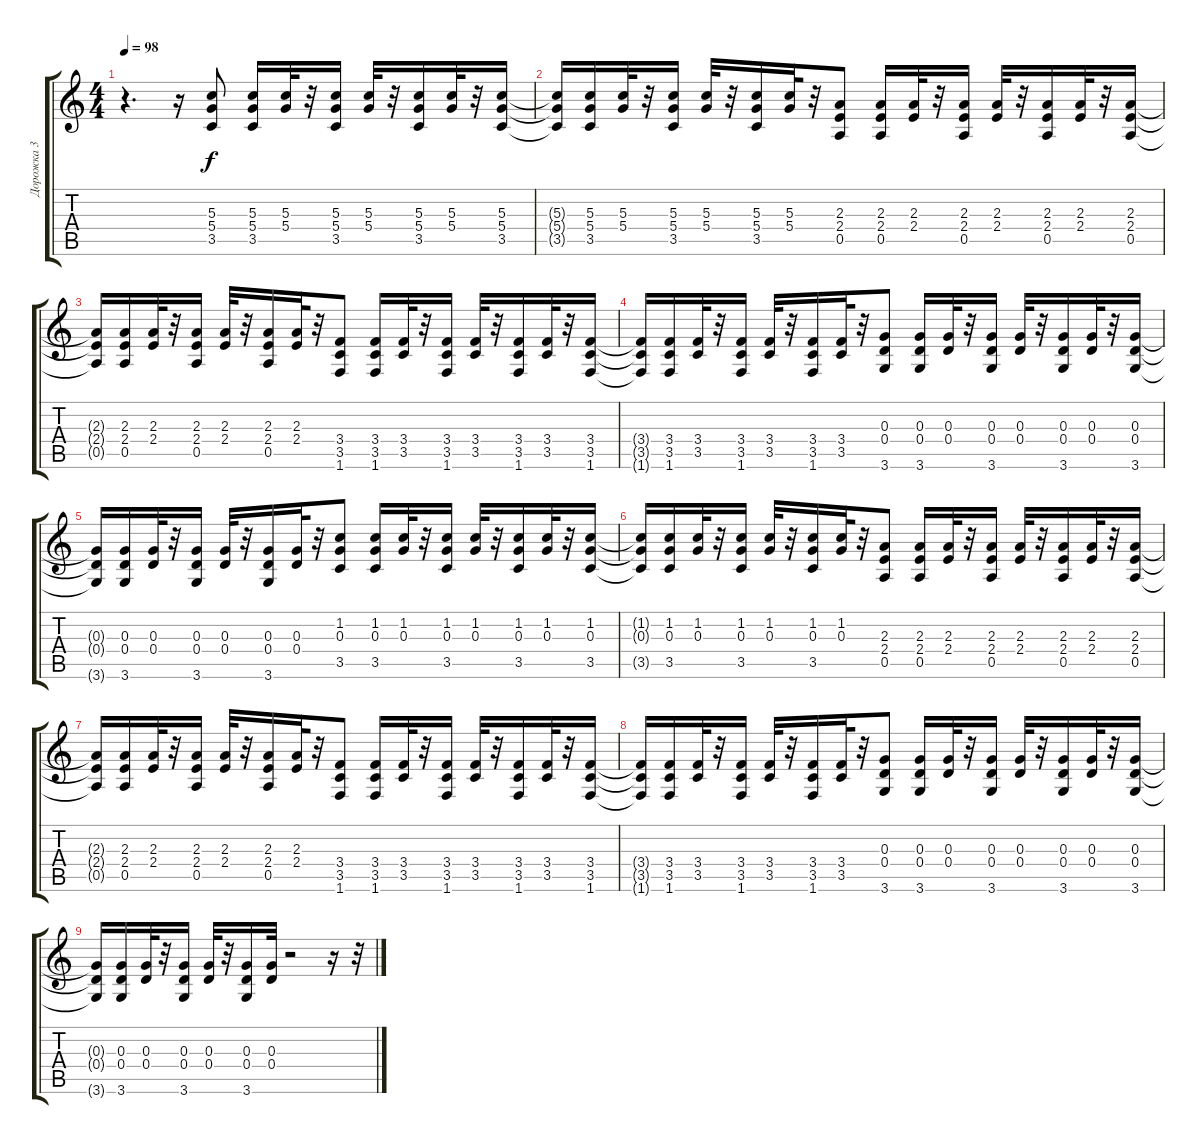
\track ("Дорожка 3" "Дорожка 3") {instrument distortionguitar}
\staff {score tabs}
\tuning (E4 B3 G3 D3 A2 E2) {hide}
\ts (4 4)
\tempo 98
\clef g2
\ks c
r.4{d dy f instrument distortionguitar} r.16 (5.3 5.4 3.5).8 (5.3 5.4 3.5).16 (5.3 5.4).32 r.32 (5.3 5.4 3.5).16 (5.3 5.4).32 r.32 (5.3 5.4 3.5).16 (5.3 5.4).32 r.32 (5.3 5.4 3.5).16 |
(5.3{t} 5.4{t} 3.5{t}).16 (5.3 5.4 3.5).16 (5.3 5.4).32 r.32 (5.3 5.4 3.5).16 (5.3 5.4).32 r.32 (5.3 5.4 3.5).16 (5.3 5.4).32 r.32 (2.3 2.4 0.5).8 (2.3 2.4 0.5).16 (2.3 2.4).32 r.32 (2.3 2.4 0.5).16 (2.3 2.4).32 r.32 (2.3 2.4 0.5).16 (2.3 2.4).32 r.32 (2.3 2.4 0.5).16 |
(2.3{t} 2.4{t} 0.5{t}).16 (2.3 2.4 0.5).16 (2.3 2.4).32 r.32 (2.3 2.4 0.5).16 (2.3 2.4).32 r.32 (2.3 2.4 0.5).16 (2.3 2.4).32 r.32 (3.4 3.5 1.6).8 (3.4 3.5 1.6).16 (3.4 3.5).32 r.32 (3.4 3.5 1.6).16 (3.4 3.5).32 r.32 (3.4 3.5 1.6).16 (3.4 3.5).32 r.32 (3.4 3.5 1.6).16 |
(3.4{t} 3.5{t} 1.6{t}).16 (3.4 3.5 1.6).16 (3.4 3.5).32 r.32 (3.4 3.5 1.6).16 (3.4 3.5).32 r.32 (3.4 3.5 1.6).16 (3.4 3.5).32 r.32 (0.3 0.4 3.6).8 (0.3 0.4 3.6).16 (0.3 0.4).32 r.32 (0.3 0.4 3.6).16 (0.3 0.4).32 r.32 (0.3 0.4 3.6).16 (0.3 0.4).32 r.32 (0.3 0.4 3.6).16 |
(0.3{t} 0.4{t} 3.6{t}).16 (0.3 0.4 3.6).16 (0.3 0.4).32 r.32 (0.3 0.4 3.6).16 (0.3 0.4).32 r.32 (0.3 0.4 3.6).16 (0.3 0.4).32 r.32 (1.2 0.3 3.5).8 (1.2 0.3 3.5).16 (1.2 0.3).32 r.32 (1.2 0.3 3.5).16 (1.2 0.3).32 r.32 (1.2 0.3 3.5).16 (1.2 0.3).32 r.32 (1.2 0.3 3.5).16 |
(1.2{t} 0.3{t} 3.5{t}).16 (1.2 0.3 3.5).16 (1.2 0.3).32 r.32 (1.2 0.3 3.5).16 (1.2 0.3).32 r.32 (1.2 0.3 3.5).16 (1.2 0.3).32 r.32 (2.3 2.4 0.5).8 (2.3 2.4 0.5).16 (2.3 2.4).32 r.32 (2.3 2.4 0.5).16 (2.3 2.4).32 r.32 (2.3 2.4 0.5).16 (2.3 2.4).32 r.32 (2.3 2.4 0.5).16 |
(2.3{t} 2.4{t} 0.5{t}).16 (2.3 2.4 0.5).16 (2.3 2.4).32 r.32 (2.3 2.4 0.5).16 (2.3 2.4).32 r.32 (2.3 2.4 0.5).16 (2.3 2.4).32 r.32 (3.4 3.5 1.6).8 (3.4 3.5 1.6).16 (3.4 3.5).32 r.32 (3.4 3.5 1.6).16 (3.4 3.5).32 r.32 (3.4 3.5 1.6).16 (3.4 3.5).32 r.32 (3.4 3.5 1.6).16 |
(3.4{t} 3.5{t} 1.6{t}).16 (3.4 3.5 1.6).16 (3.4 3.5).32 r.32 (3.4 3.5 1.6).16 (3.4 3.5).32 r.32 (3.4 3.5 1.6).16 (3.4 3.5).32 r.32 (0.3 0.4 3.6).8 (0.3 0.4 3.6).16 (0.3 0.4).32 r.32 (0.3 0.4 3.6).16 (0.3 0.4).32 r.32 (0.3 0.4 3.6).16 (0.3 0.4).32 r.32 (0.3 0.4 3.6).16 |
(0.3{t} 0.4{t} 3.6{t}).16 (0.3 0.4 3.6).16 (0.3 0.4).32 r.32 (0.3 0.4 3.6).16 (0.3 0.4).32 r.32 (0.3 0.4 3.6).16 (0.3 0.4).32 r.2 r.16 r.32
